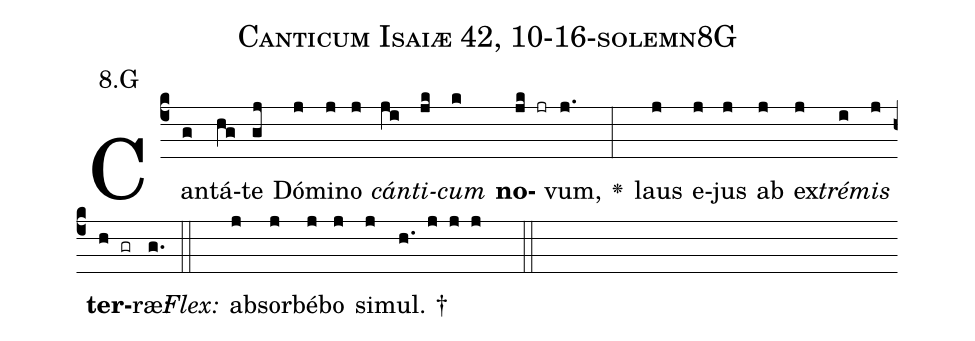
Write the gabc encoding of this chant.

name: Canticum Isaiæ 42, 10-16-solemn8G;
annotation: 8.G;
%%
(c4)Can(g)tá(hg)te(gj) Dó(j)mi(j)no(j) <i>cán</i>(ji)<i>ti</i>(jk)<i>cum</i>(k) <b>no</b>(jk jr)vum,(j.) <v>\greheightstar</v>(:) laus(j) e(j)jus(j) ab(j) ex(j)<i>tré</i>(i)<i>mis</i>(j) <b>ter</b>(h gr)ræ:(g.) (::)
<i>Flex:</i>()  ab(j)sor(j)bé(j)bo(j) si(j)mul. †(h. j j j  ::)

%E(j) u(j) o(i) u(j) a(h) e.(g.) (::)
